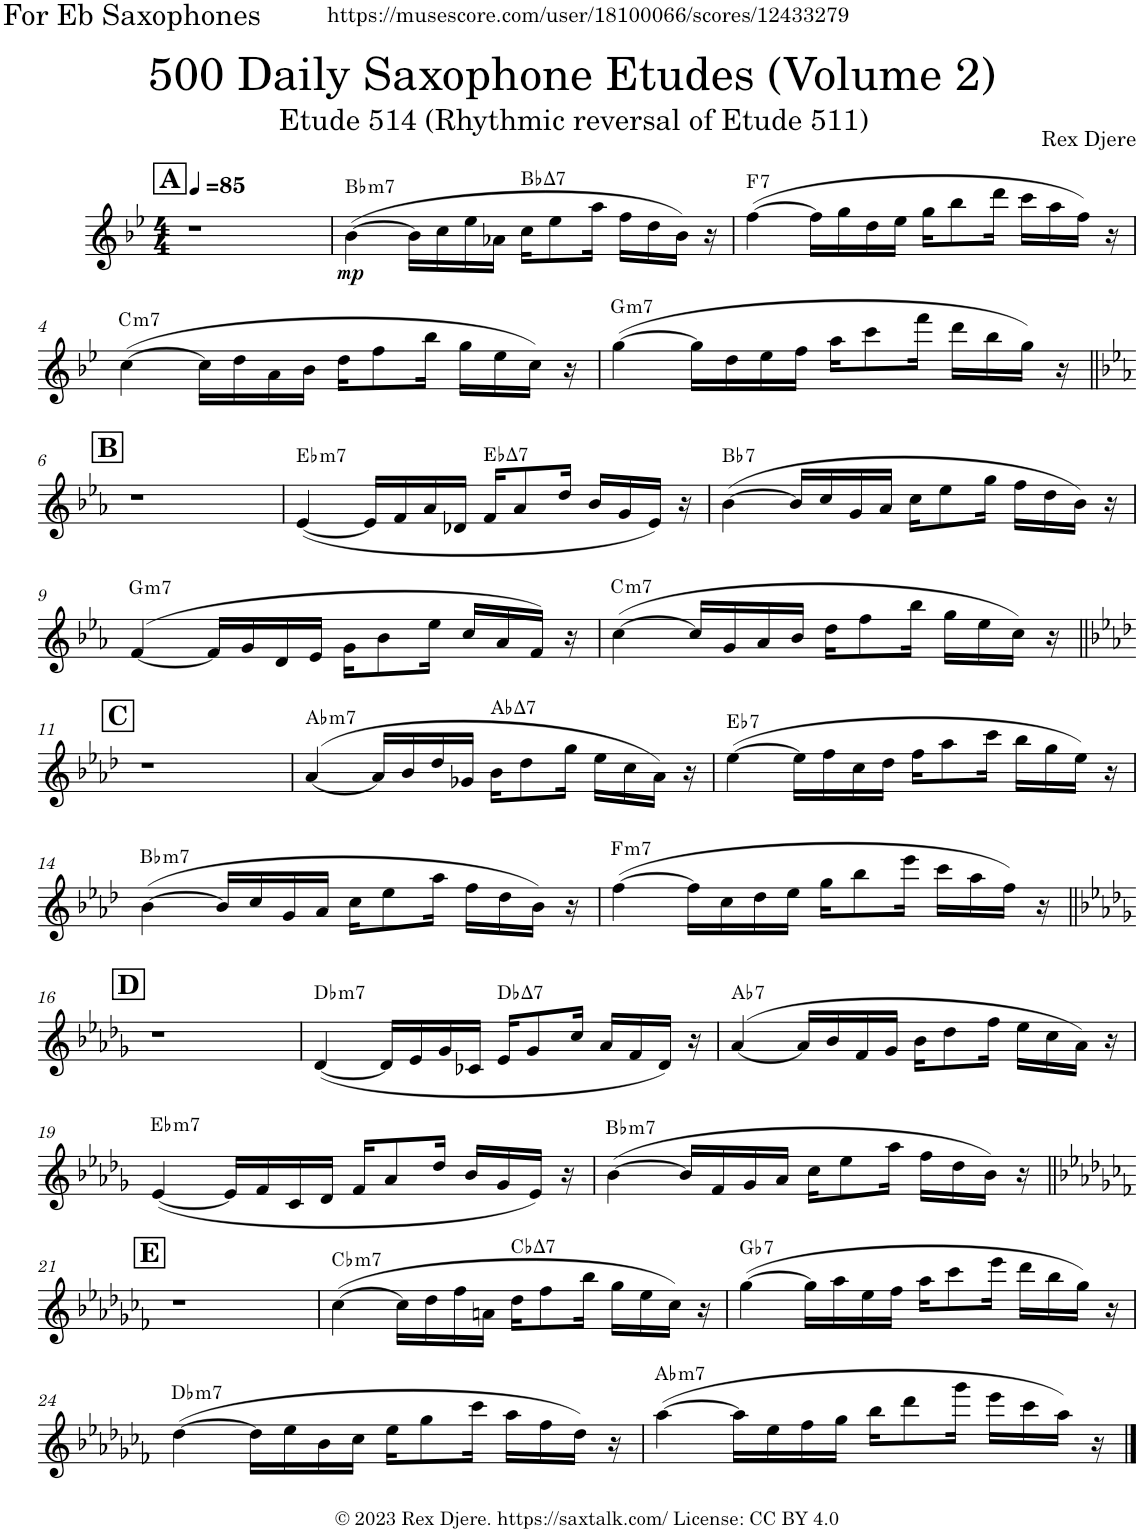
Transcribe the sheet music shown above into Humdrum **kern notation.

**kern	**dynam	**harte
*part1	*part1	*part1
*staff1	*staff1	*
*I"Alto Saxophone	*	*
*I'A. Sax.	*	*
*clefG2	*	*
*Trd5c9	*	*
*k[b-e-]	*	*
*M4/4	*	*
*MM85	*	*
!!LO:REH:place=s1:a:B:cj:fs=14:t=A
=1	=1	=1
1r	.	.
=2	=2	=2
!	!LO:DY:b	!LO:H:kt=m7
([4b-\	mp	Bb:min7
16b-\LL]	.	.
16cc\	.	.
16ee-\	.	.
16a-X\JJ	.	.
!	!	!LO:H:kt=7
16cc\KL	.	Bb:maj7
8ee-\	.	.
16aa\Jk	.	.
16ff\LL	.	.
16dd\	.	.
16b-\JJ)	.	.
16r	.	.
=3	=3	=3
!	!	!LO:H:kt=7
([4ff\	.	F:7
16ff\LL]	.	.
16gg\	.	.
16dd\	.	.
16ee-\JJ	.	.
16gg\KL	.	.
8bb-\	.	.
16ddd\Jk	.	.
16ccc\LL	.	.
16aa\	.	.
16ff\JJ)	.	.
16r	.	.
!!LO:LB:g=z
=4	=4	=4
!	!	!LO:H:kt=m7
([4cc\	.	C:min7
16cc\LL]	.	.
16dd\	.	.
16a\	.	.
16b-\JJ	.	.
16dd\KL	.	.
8ff\	.	.
16bb-\Jk	.	.
16gg\LL	.	.
16ee-\	.	.
16cc\JJ)	.	.
16r	.	.
=5	=5	=5
!	!	!LO:H:kt=m7
([4gg\	.	G:min7
16gg\LL]	.	.
16dd\	.	.
16ee-\	.	.
16ff\JJ	.	.
16aa\KL	.	.
8ccc\	.	.
16fff\Jk	.	.
16ddd\LL	.	.
16bb-\	.	.
16gg\JJ)	.	.
16r	.	.
!!LO:LB:g=z
!!LO:REH:place=s1:a:B:cj:fs=14:t=B
=6||	=6||	=6||
*k[b-e-a-]	*	*
1r	.	.
=7	=7	=7
!	!	!LO:H:kt=m7
([4e-/	.	Eb:min7
16e-/LL]	.	.
16f/	.	.
16a-/	.	.
16d-X/JJ	.	.
!	!	!LO:H:kt=7
16f/KL	.	Eb:maj7
8a-/	.	.
16dd/Jk	.	.
16b-/LL	.	.
16g/	.	.
16e-/JJ)	.	.
16r	.	.
=8	=8	=8
!	!	!LO:H:kt=7
([4b-\	.	Bb:7
16b-/LL]	.	.
16cc/	.	.
16g/	.	.
16a-/JJ	.	.
16cc\KL	.	.
8ee-\	.	.
16gg\Jk	.	.
16ff\LL	.	.
16dd\	.	.
16b-\JJ)	.	.
16r	.	.
!!LO:LB:g=z
=9	=9	=9
!	!	!LO:H:kt=m7
([4f/	.	G:min7
16f/LL]	.	.
16g/	.	.
16d/	.	.
16e-/JJ	.	.
16g\KL	.	.
8b-\	.	.
16ee-\Jk	.	.
16cc/LL	.	.
16a-/	.	.
16f/JJ)	.	.
16r	.	.
=10	=10	=10
!	!	!LO:H:kt=m7
([4cc\	.	C:min7
16cc/LL]	.	.
16g/	.	.
16a-/	.	.
16b-/JJ	.	.
16dd\KL	.	.
8ff\	.	.
16bb-\Jk	.	.
16gg\LL	.	.
16ee-\	.	.
16cc\JJ)	.	.
16r	.	.
!!LO:LB:g=z
!!LO:REH:place=s1:a:B:cj:fs=14:t=C
=11||	=11||	=11||
*k[b-e-a-d-]	*	*
1r	.	.
=12	=12	=12
!	!	!LO:H:kt=m7
([4a-/	.	Ab:min7
16a-/LL]	.	.
16b-/	.	.
16dd-/	.	.
16g-X/JJ	.	.
!	!	!LO:H:kt=7
16b-\KL	.	Ab:maj7
8dd-\	.	.
16gg\Jk	.	.
16ee-\LL	.	.
16cc\	.	.
16a-\JJ)	.	.
16r	.	.
=13	=13	=13
!	!	!LO:H:kt=7
([4ee-\	.	Eb:7
16ee-\LL]	.	.
16ff\	.	.
16cc\	.	.
16dd-\JJ	.	.
16ff\KL	.	.
8aa-\	.	.
16ccc\Jk	.	.
16bb-\LL	.	.
16gg\	.	.
16ee-\JJ)	.	.
16r	.	.
!!LO:LB:g=z
=14	=14	=14
!	!	!LO:H:kt=m7
([4b-\	.	Bb:min7
16b-/LL]	.	.
16cc/	.	.
16g/	.	.
16a-/JJ	.	.
16cc\KL	.	.
8ee-\	.	.
16aa-\Jk	.	.
16ff\LL	.	.
16dd-\	.	.
16b-\JJ)	.	.
16r	.	.
=15	=15	=15
!	!	!LO:H:kt=m7
([4ff\	.	F:min7
16ff\LL]	.	.
16cc\	.	.
16dd-\	.	.
16ee-\JJ	.	.
16gg\KL	.	.
8bb-\	.	.
16eee-\Jk	.	.
16ccc\LL	.	.
16aa-\	.	.
16ff\JJ)	.	.
16r	.	.
!!LO:LB:g=z
!!LO:REH:place=s1:a:B:cj:fs=14:t=D
=16||	=16||	=16||
*k[b-e-a-d-g-]	*	*
1r	.	.
=17	=17	=17
!	!	!LO:H:kt=m7
([4d-/	.	Db:min7
16d-/LL]	.	.
16e-/	.	.
16g-/	.	.
16c-X/JJ	.	.
!	!	!LO:H:kt=7
16e-/KL	.	Db:maj7
8g-/	.	.
16cc/Jk	.	.
16a-/LL	.	.
16f/	.	.
16d-/JJ)	.	.
16r	.	.
=18	=18	=18
!	!	!LO:H:kt=7
([4a-/	.	Ab:7
16a-/LL]	.	.
16b-/	.	.
16f/	.	.
16g-/JJ	.	.
16b-\KL	.	.
8dd-\	.	.
16ff\Jk	.	.
16ee-\LL	.	.
16cc\	.	.
16a-\JJ)	.	.
16r	.	.
!!LO:LB:g=z
=19	=19	=19
!	!	!LO:H:kt=m7
([4e-/	.	Eb:min7
16e-/LL]	.	.
16f/	.	.
16c/	.	.
16d-/JJ	.	.
16f/KL	.	.
8a-/	.	.
16dd-/Jk	.	.
16b-/LL	.	.
16g-/	.	.
16e-/JJ)	.	.
16r	.	.
=20	=20	=20
!	!	!LO:H:kt=m7
([4b-\	.	Bb:min7
16b-/LL]	.	.
16f/	.	.
16g-/	.	.
16a-/JJ	.	.
16cc\KL	.	.
8ee-\	.	.
16aa-\Jk	.	.
16ff\LL	.	.
16dd-\	.	.
16b-\JJ)	.	.
16r	.	.
!!LO:LB:g=z
!!LO:REH:place=s1:a:B:cj:fs=14:t=E
=21||	=21||	=21||
*k[b-e-a-d-g-c-f-]	*	*
1r	.	.
=22	=22	=22
!	!	!LO:H:kt=m7
([4cc-\	.	Cb:min7
16cc-\LL]	.	.
16dd-\	.	.
16ff-\	.	.
16an\JJ	.	.
!	!	!LO:H:kt=7
16dd-\KL	.	Cb:maj7
8ff-\	.	.
16bb-\Jk	.	.
16gg-\LL	.	.
16ee-\	.	.
16cc-\JJ)	.	.
16r	.	.
=23	=23	=23
!	!	!LO:H:kt=7
([4gg-\	.	Gb:7
16gg-\LL]	.	.
16aa-\	.	.
16ee-\	.	.
16ff-\JJ	.	.
16aa-\KL	.	.
8ccc-\	.	.
16eee-\Jk	.	.
16ddd-\LL	.	.
16bb-\	.	.
16gg-\JJ)	.	.
16r	.	.
!!LO:LB:g=z
=24	=24	=24
!	!	!LO:H:kt=m7
([4dd-\	.	Db:min7
16dd-\LL]	.	.
16ee-\	.	.
16b-\	.	.
16cc-\JJ	.	.
16ee-\KL	.	.
8gg-\	.	.
16ccc-\Jk	.	.
16aa-\LL	.	.
16ff-\	.	.
16dd-\JJ)	.	.
16r	.	.
=25	=25	=25
!	!	!LO:H:kt=m7
([4aa-\	.	Ab:min7
16aa-\LL]	.	.
16ee-\	.	.
16ff-\	.	.
16gg-\JJ	.	.
16bb-\KL	.	.
8ddd-\	.	.
16ggg-\Jk	.	.
16eee-\LL	.	.
16ccc-\	.	.
16aa-\JJ)	.	.
16r	.	.
==	==	==
*-	*-	*-
